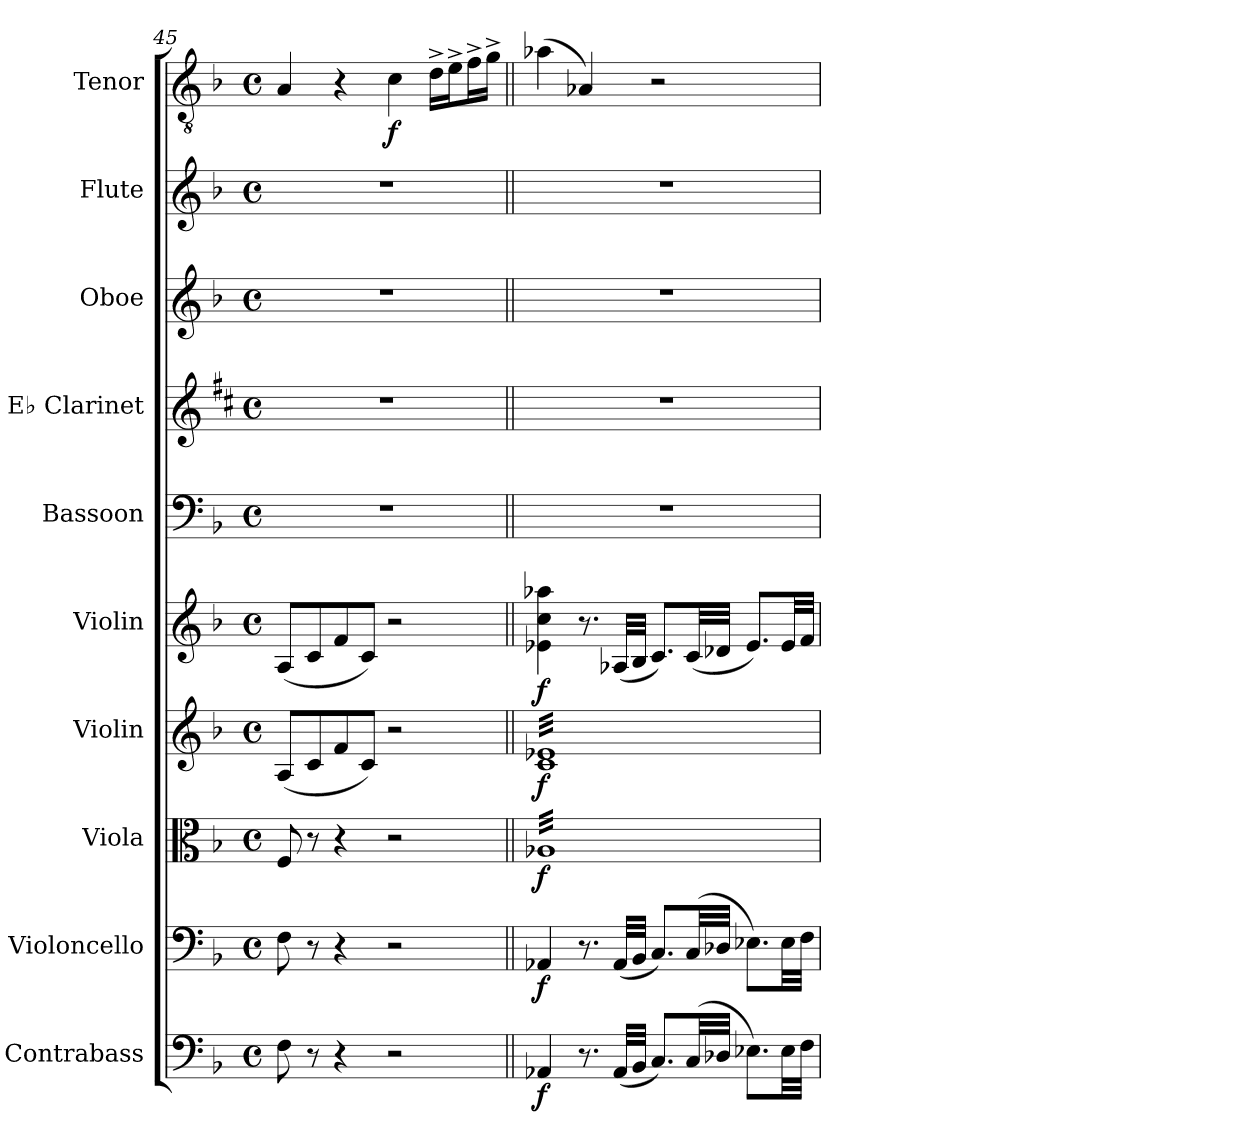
**kern	**dynam	**kern	**dynam	**kern	**dynam	**kern	**dynam	**kern	**dynam	**kern	**kern	**kern	**kern	**kern	**dynam
*part10	*part10	*part9	*part9	*part8	*part8	*part7	*part7	*part6	*part6	*part5	*part4	*part3	*part2	*part1	*part1
*staff10	*staff10	*staff9	*staff9	*staff8	*staff8	*staff7	*staff7	*staff6	*staff6	*staff5	*staff4	*staff3	*staff2	*staff1	*staff1
*I"Contrabass	*	*I"Violoncello	*	*I"Viola	*	*I"Violin	*	*I"Violin	*	*I"Bassoon	*I"E♭ Clarinet	*I"Oboe	*I"Flute	*I"Tenor	*
*I'Cb.	*	*I'Vc.	*	*I'Vla.	*	*I'Vln.	*	*I'Vln.	*	*I'Bsn.	*I'E♭ Cl.	*I'Ob.	*I'Fl.	*I'T.	*
*clefF4	*	*clefF4	*	*clefC3	*	*clefG2	*	*clefG2	*	*clefF4	*clefG2	*clefG2	*clefG2	*clefGv2	*
*ITrd7c12	*	*	*	*	*	*	*	*	*	*	*ITrd-2c-3	*	*	*	*
*k[b-]	*	*k[b-]	*	*k[b-]	*	*k[b-]	*	*k[b-]	*	*k[b-]	*k[b-]	*k[b-]	*k[b-]	*k[b-]	*
*M4/4	*	*M4/4	*	*M4/4	*	*M4/4	*	*M4/4	*	*M4/4	*M4/4	*M4/4	*M4/4	*M4/4	*
*met(c)	*	*met(c)	*	*met(c)	*	*met(c)	*	*met(c)	*	*met(c)	*met(c)	*met(c)	*met(c)	*met(c)	*
=45	=45	=45	=45	=45	=45	=45	=45	=45	=45	=45	=45	=45	=45	=45	=45
8FF\	.	8F\	.	8F/	.	(8A/L	.	(8A/L	.	1r	1r	1r	1r	4A/	.
8r	.	8r	.	8r	.	8c/	.	8c/	.	.	.	.	.	.	.
4r	.	4r	.	4r	.	8f/	.	8f/	.	.	.	.	.	4r	.
.	.	.	.	.	.	8c/J)	.	8c/J)	.	.	.	.	.	.	.
!	!	!	!	!	!	!	!	!	!	!	!	!	!	!	!LO:DY:b
2r	.	2r	.	2r	.	2r	.	2r	.	.	.	.	.	4c\	f
.	.	.	.	.	.	.	.	.	.	.	.	.	.	16d^\LL	.
.	.	.	.	.	.	.	.	.	.	.	.	.	.	16e^\J	.
.	.	.	.	.	.	.	.	.	.	.	.	.	.	16f^\L	.
.	.	.	.	.	.	.	.	.	.	.	.	.	.	16g^\JJ	.
!!LO:PB:g=z
=46||	=46||	=46||	=46||	=46||	=46||	=46||	=46||	=46||	=46||	=46||	=46||	=46||	=46||	=46||	=46||
*	*	*	*	*	*	*	*	*	*	*	*	*	*	*MM126	*
!	!LO:DY:b	!	!LO:DY:b	!	!LO:DY:b	!	!LO:DY:b	!	!LO:DY:b	!	!	!	!	!	!
*	*	*	*	*tremolo	*	*	*	*	*	*	*	*	*	*	*
*	*	*	*	*	*	*tremolo	*	*	*	*	*	*	*	*	*
4AAA-X/	f	4AA-X/	f	32A-XLLL	f	32c 32e-XLLL	f	4e-X\ 4cc\ 4aa-X\	f	1r	1r	1r	1r	(4a-X\	.
.	.	.	.	32A-X	.	32c 32e-X	.	.	.	.	.	.	.	.	.
.	.	.	.	32A-X	.	32c 32e-X	.	.	.	.	.	.	.	.	.
.	.	.	.	32A-X	.	32c 32e-X	.	.	.	.	.	.	.	.	.
.	.	.	.	32A-X	.	32c 32e-X	.	.	.	.	.	.	.	.	.
.	.	.	.	32A-X	.	32c 32e-X	.	.	.	.	.	.	.	.	.
.	.	.	.	32A-X	.	32c 32e-X	.	.	.	.	.	.	.	.	.
.	.	.	.	32A-X	.	32c 32e-X	.	.	.	.	.	.	.	.	.
8.r	.	8.r	.	32A-X	.	32c 32e-X	.	8.r	.	.	.	.	.	4A-X/)	.
.	.	.	.	32A-X	.	32c 32e-X	.	.	.	.	.	.	.	.	.
.	.	.	.	32A-X	.	32c 32e-X	.	.	.	.	.	.	.	.	.
.	.	.	.	32A-X	.	32c 32e-X	.	.	.	.	.	.	.	.	.
.	.	.	.	32A-X	.	32c 32e-X	.	.	.	.	.	.	.	.	.
.	.	.	.	32A-X	.	32c 32e-X	.	.	.	.	.	.	.	.	.
(32AAA-/LLL	.	(32AA-/LLL	.	32A-X	.	32c 32e-X	.	(32A-X/LLL	.	.	.	.	.	.	.
32BBB-/JJJ	.	32BB-/JJJ	.	32A-X	.	32c 32e-X	.	32B-/JJJ	.	.	.	.	.	.	.
8.CC/L)	.	8.C/L)	.	32A-X	.	32c 32e-X	.	8.c/L)	.	.	.	.	.	2r	.
.	.	.	.	32A-X	.	32c 32e-X	.	.	.	.	.	.	.	.	.
.	.	.	.	32A-X	.	32c 32e-X	.	.	.	.	.	.	.	.	.
.	.	.	.	32A-X	.	32c 32e-X	.	.	.	.	.	.	.	.	.
.	.	.	.	32A-X	.	32c 32e-X	.	.	.	.	.	.	.	.	.
.	.	.	.	32A-X	.	32c 32e-X	.	.	.	.	.	.	.	.	.
(32CC/LL	.	(32C/LL	.	32A-X	.	32c 32e-X	.	(32c/LL	.	.	.	.	.	.	.
32DD-X/JJJ	.	32D-X/JJJ	.	32A-X	.	32c 32e-X	.	32d-X/JJJ	.	.	.	.	.	.	.
8.EE-X\L)	.	8.E-X\L)	.	32A-X	.	32c 32e-X	.	8.e-/L)	.	.	.	.	.	.	.
.	.	.	.	32A-X	.	32c 32e-X	.	.	.	.	.	.	.	.	.
.	.	.	.	32A-X	.	32c 32e-X	.	.	.	.	.	.	.	.	.
.	.	.	.	32A-X	.	32c 32e-X	.	.	.	.	.	.	.	.	.
.	.	.	.	32A-X	.	32c 32e-X	.	.	.	.	.	.	.	.	.
.	.	.	.	32A-X	.	32c 32e-X	.	.	.	.	.	.	.	.	.
32EE-\LL	.	32E-\LL	.	32A-X	.	32c 32e-X	.	32e-/LL	.	.	.	.	.	.	.
32FF\JJJ	.	32F\JJJ	.	32A-XJJJ	.	32c 32e-XJJJ	.	32f/JJJ	.	.	.	.	.	.	.
*	*	*	*	*	*	*Xtremolo	*	*	*	*	*	*	*	*	*
*	*	*	*	*Xtremolo	*	*	*	*	*	*	*	*	*	*	*
=	=	=	=	=	=	=	=	=	=	=	=	=	=	=	=
*-	*-	*-	*-	*-	*-	*-	*-	*-	*-	*-	*-	*-	*-	*-	*-
